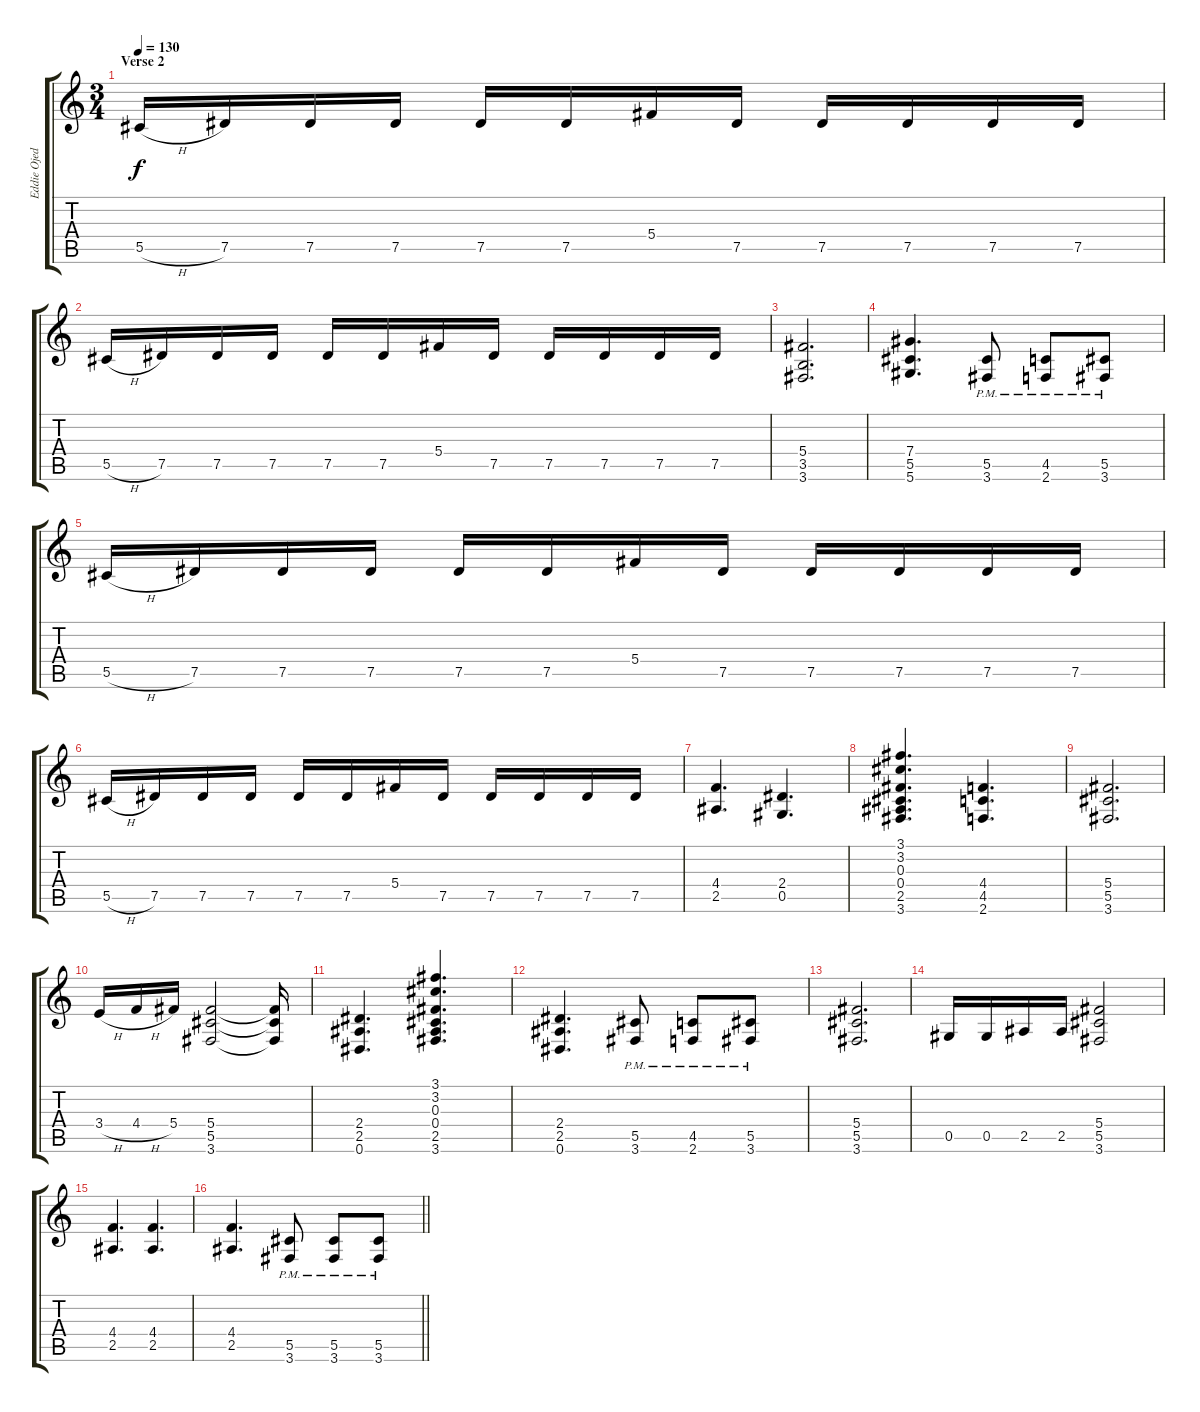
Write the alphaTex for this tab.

\track ("Eddie Ojeda" "Eddie Ojed") {instrument distortionguitar}
\staff {score tabs}
\tuning (Eb4 Bb3 Gb3 Db3 Ab2 Eb2) {hide}
\ts (3 4)
\section ("" "Verse 2")
\tempo 130
\clef g2
\ks c
5.5{h}.16{dy f} 7.5.16 7.5.16 7.5.16 7.5.16 7.5.16 5.4.16 7.5.16 7.5.16 7.5.16 7.5.16 7.5.16 |
5.5{h}.16 7.5.16 7.5.16 7.5.16 7.5.16 7.5.16 5.4.16 7.5.16 7.5.16 7.5.16 7.5.16 7.5.16 |
(5.4 3.5 3.6).2{d} |
(7.4 5.5 5.6).4{d} (5.5{pm} 3.6{pm}).8 (4.5{pm} 2.6{pm}).8 (5.5{pm} 3.6{pm}).8 |
5.5{h}.16 7.5.16 7.5.16 7.5.16 7.5.16 7.5.16 5.4.16 7.5.16 7.5.16 7.5.16 7.5.16 7.5.16 |
5.5{h}.16 7.5.16 7.5.16 7.5.16 7.5.16 7.5.16 5.4.16 7.5.16 7.5.16 7.5.16 7.5.16 7.5.16 |
(4.4 2.5).4{d} (2.4 0.5).4{d} |
(3.1 3.2 0.3 0.4 2.5 3.6).4{d} (4.4 4.5 2.6).4{d} |
(5.4 5.5 3.6).2{d} |
3.4{h}.16 4.4{h}.16 5.4.16 (5.4 5.5 3.6).2 (5.4{t} 5.5{t} 3.6{t}).16 |
(2.4 2.5 0.6).4{d} (3.1 3.2 0.3 0.4 2.5 3.6).4{d} |
(2.4 2.5 0.6).4{d} (5.5{pm} 3.6{pm}).8 (4.5{pm} 2.6{pm}).8 (5.5{pm} 3.6{pm}).8 |
(5.4 5.5 3.6).2{d} |
0.5.16 0.5.16 2.5.16 2.5.16 (5.4 5.5 3.6).2 |
(4.4 2.5).4{d} (4.4 2.5).4{d} |
\barLineRight lightlight
(4.4 2.5).4{d} (5.5{pm} 3.6{pm}).8 (5.5{pm} 3.6{pm}).8 (5.5{pm} 3.6{pm}).8
